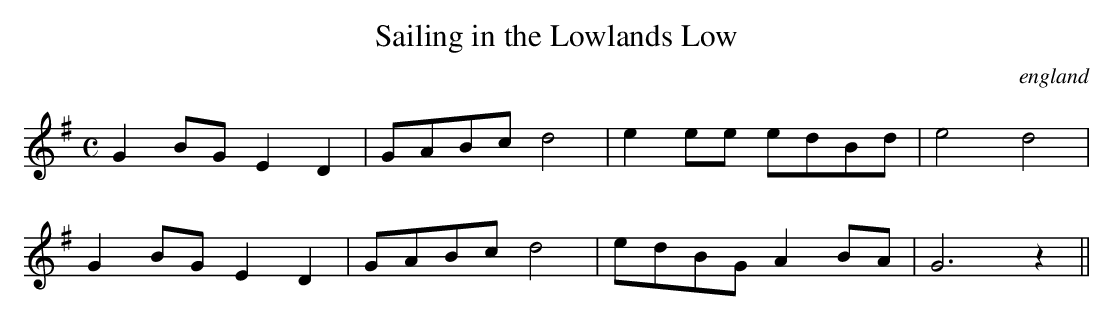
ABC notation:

X:1
T:Sailing in the Lowlands Low
O:england
L:1/8
M:C
K:G
G2 BG E2 D2|GABc d4|e2 ee edBd|e4 d4|
G2 BG E2 D2|GABc d4|edBG A2 BA|G6 z2||
